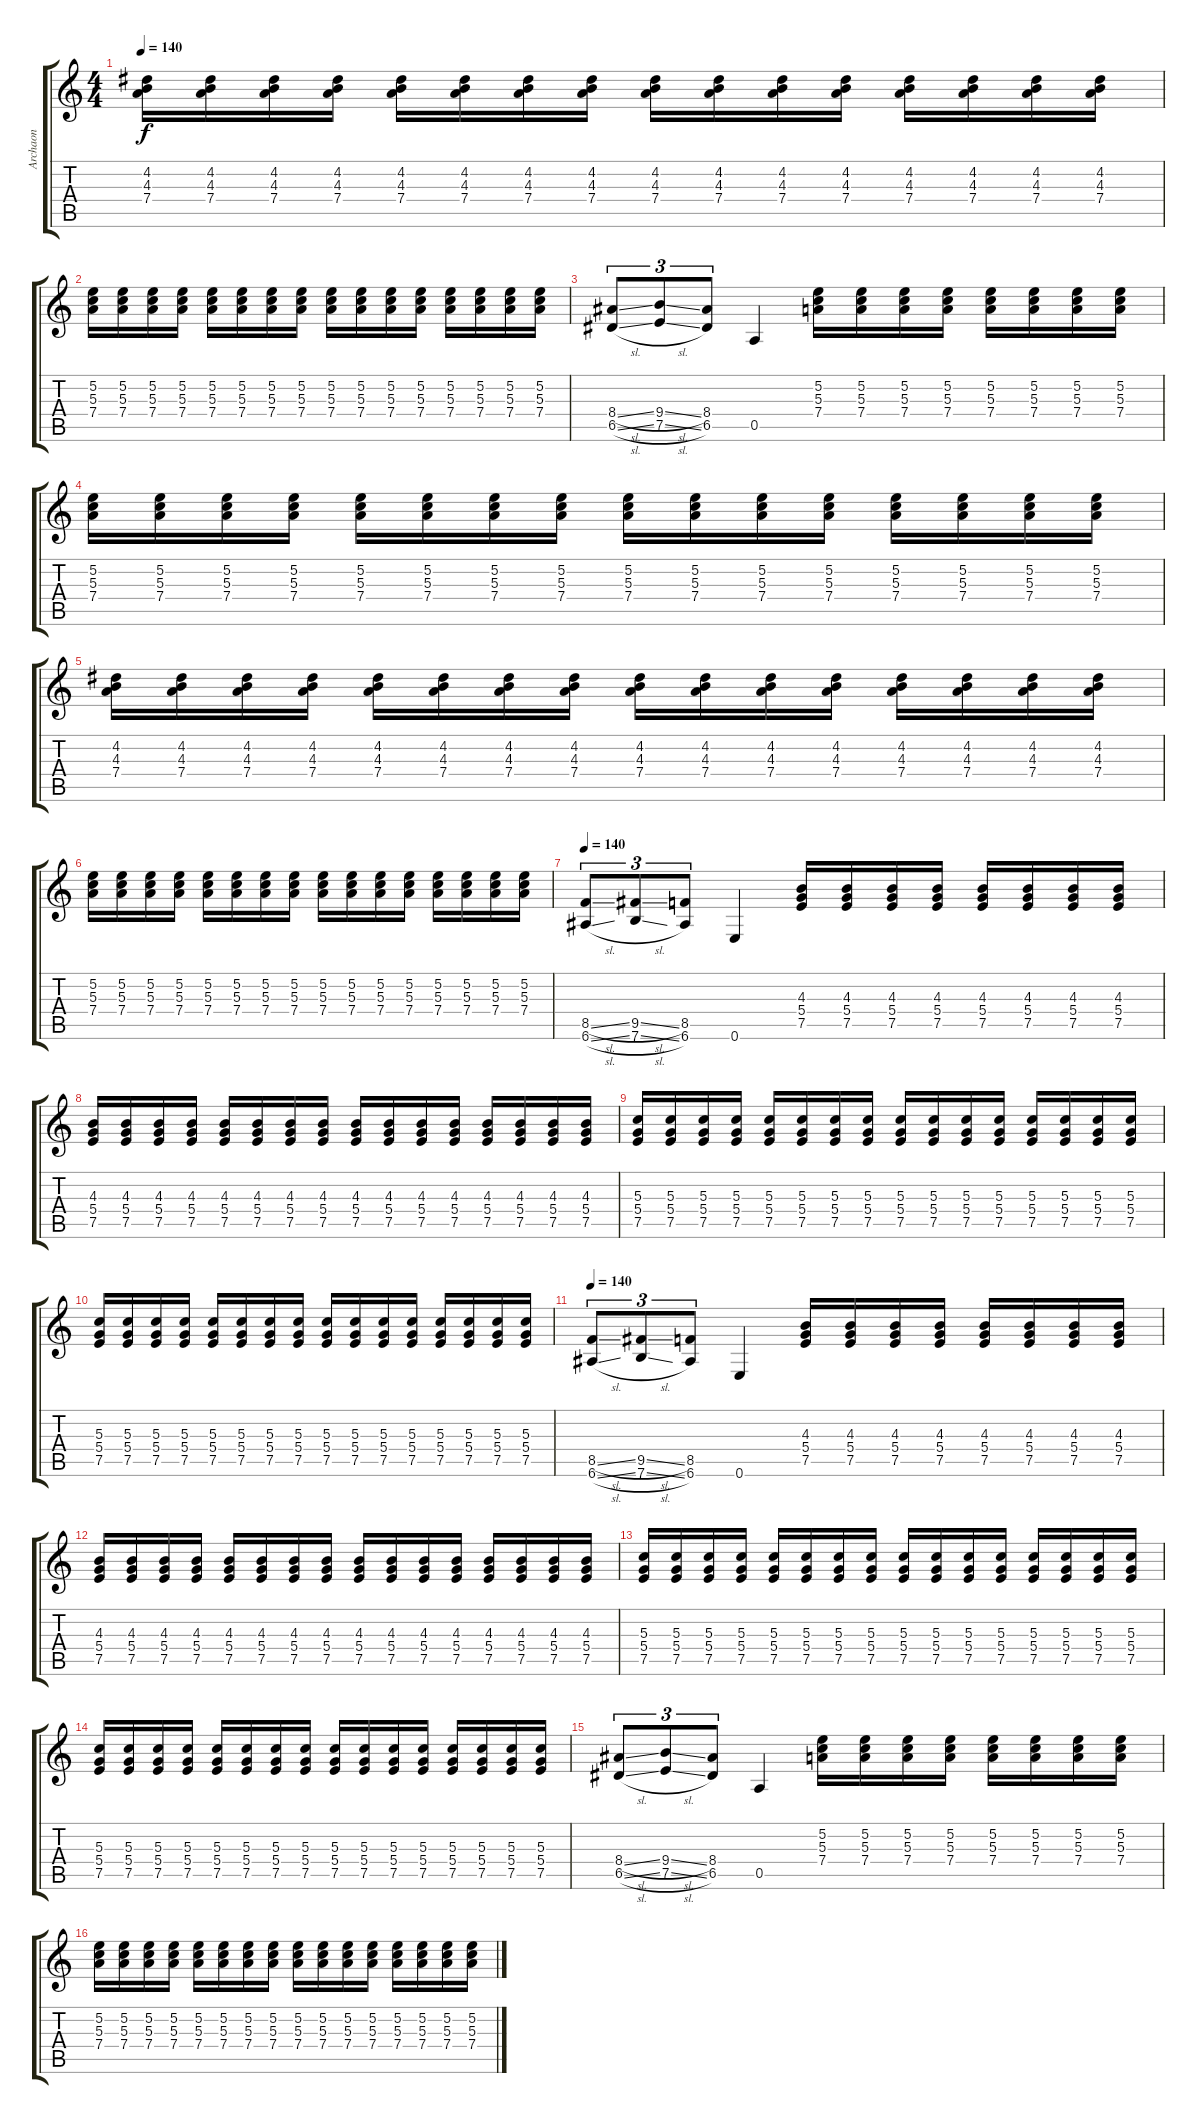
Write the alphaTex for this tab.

\track ("Archaon" "Archaon") {instrument distortionguitar}
\staff {score tabs}
\tuning (E4 B3 G3 D3 A2 E2) {hide}
\ts (4 4)
\tempo 140
\clef g2
\ks c
(4.2 4.3 7.4).16{dy f} (4.2 4.3 7.4).16 (4.2 4.3 7.4).16 (4.2 4.3 7.4).16 (4.2 4.3 7.4).16 (4.2 4.3 7.4).16 (4.2 4.3 7.4).16 (4.2 4.3 7.4).16 (4.2 4.3 7.4).16 (4.2 4.3 7.4).16 (4.2 4.3 7.4).16 (4.2 4.3 7.4).16 (4.2 4.3 7.4).16 (4.2 4.3 7.4).16 (4.2 4.3 7.4).16 (4.2 4.3 7.4).16 |
(5.2 5.3 7.4).16 (5.2 5.3 7.4).16 (5.2 5.3 7.4).16 (5.2 5.3 7.4).16 (5.2 5.3 7.4).16 (5.2 5.3 7.4).16 (5.2 5.3 7.4).16 (5.2 5.3 7.4).16 (5.2 5.3 7.4).16 (5.2 5.3 7.4).16 (5.2 5.3 7.4).16 (5.2 5.3 7.4).16 (5.2 5.3 7.4).16 (5.2 5.3 7.4).16 (5.2 5.3 7.4).16 (5.2 5.3 7.4).16 |
(8.4{sl} 6.5{sl}).8{tu (3 2)} (9.4{sl} 7.5{sl}).8{tu (3 2)} (8.4 6.5).8{tu (3 2)} 0.5.4 (5.2 5.3 7.4).16 (5.2 5.3 7.4).16 (5.2 5.3 7.4).16 (5.2 5.3 7.4).16 (5.2 5.3 7.4).16 (5.2 5.3 7.4).16 (5.2 5.3 7.4).16 (5.2 5.3 7.4).16 |
(5.2 5.3 7.4).16 (5.2 5.3 7.4).16 (5.2 5.3 7.4).16 (5.2 5.3 7.4).16 (5.2 5.3 7.4).16 (5.2 5.3 7.4).16 (5.2 5.3 7.4).16 (5.2 5.3 7.4).16 (5.2 5.3 7.4).16 (5.2 5.3 7.4).16 (5.2 5.3 7.4).16 (5.2 5.3 7.4).16 (5.2 5.3 7.4).16 (5.2 5.3 7.4).16 (5.2 5.3 7.4).16 (5.2 5.3 7.4).16 |
(4.2 4.3 7.4).16 (4.2 4.3 7.4).16 (4.2 4.3 7.4).16 (4.2 4.3 7.4).16 (4.2 4.3 7.4).16 (4.2 4.3 7.4).16 (4.2 4.3 7.4).16 (4.2 4.3 7.4).16 (4.2 4.3 7.4).16 (4.2 4.3 7.4).16 (4.2 4.3 7.4).16 (4.2 4.3 7.4).16 (4.2 4.3 7.4).16 (4.2 4.3 7.4).16 (4.2 4.3 7.4).16 (4.2 4.3 7.4).16 |
(5.2 5.3 7.4).16 (5.2 5.3 7.4).16 (5.2 5.3 7.4).16 (5.2 5.3 7.4).16 (5.2 5.3 7.4).16 (5.2 5.3 7.4).16 (5.2 5.3 7.4).16 (5.2 5.3 7.4).16 (5.2 5.3 7.4).16 (5.2 5.3 7.4).16 (5.2 5.3 7.4).16 (5.2 5.3 7.4).16 (5.2 5.3 7.4).16 (5.2 5.3 7.4).16 (5.2 5.3 7.4).16 (5.2 5.3 7.4).16 |
\tempo 140
(8.5{sl} 6.6{sl}).8{tu (3 2)} (9.5{sl} 7.6{sl}).8{tu (3 2)} (8.5 6.6).8{tu (3 2)} 0.6.4 (4.3 5.4 7.5).16 (4.3 5.4 7.5).16 (4.3 5.4 7.5).16 (4.3 5.4 7.5).16 (4.3 5.4 7.5).16 (4.3 5.4 7.5).16 (4.3 5.4 7.5).16 (4.3 5.4 7.5).16 |
(4.3 5.4 7.5).16 (4.3 5.4 7.5).16 (4.3 5.4 7.5).16 (4.3 5.4 7.5).16 (4.3 5.4 7.5).16 (4.3 5.4 7.5).16 (4.3 5.4 7.5).16 (4.3 5.4 7.5).16 (4.3 5.4 7.5).16 (4.3 5.4 7.5).16 (4.3 5.4 7.5).16 (4.3 5.4 7.5).16 (4.3 5.4 7.5).16 (4.3 5.4 7.5).16 (4.3 5.4 7.5).16 (4.3 5.4 7.5).16 |
(5.3 5.4 7.5).16 (5.3 5.4 7.5).16 (5.3 5.4 7.5).16 (5.3 5.4 7.5).16 (5.3 5.4 7.5).16 (5.3 5.4 7.5).16 (5.3 5.4 7.5).16 (5.3 5.4 7.5).16 (5.3 5.4 7.5).16 (5.3 5.4 7.5).16 (5.3 5.4 7.5).16 (5.3 5.4 7.5).16 (5.3 5.4 7.5).16 (5.3 5.4 7.5).16 (5.3 5.4 7.5).16 (5.3 5.4 7.5).16 |
(5.3 5.4 7.5).16 (5.3 5.4 7.5).16 (5.3 5.4 7.5).16 (5.3 5.4 7.5).16 (5.3 5.4 7.5).16 (5.3 5.4 7.5).16 (5.3 5.4 7.5).16 (5.3 5.4 7.5).16 (5.3 5.4 7.5).16 (5.3 5.4 7.5).16 (5.3 5.4 7.5).16 (5.3 5.4 7.5).16 (5.3 5.4 7.5).16 (5.3 5.4 7.5).16 (5.3 5.4 7.5).16 (5.3 5.4 7.5).16 |
\tempo 140
(8.5{sl} 6.6{sl}).8{tu (3 2)} (9.5{sl} 7.6{sl}).8{tu (3 2)} (8.5 6.6).8{tu (3 2)} 0.6.4 (4.3 5.4 7.5).16 (4.3 5.4 7.5).16 (4.3 5.4 7.5).16 (4.3 5.4 7.5).16 (4.3 5.4 7.5).16 (4.3 5.4 7.5).16 (4.3 5.4 7.5).16 (4.3 5.4 7.5).16 |
(4.3 5.4 7.5).16 (4.3 5.4 7.5).16 (4.3 5.4 7.5).16 (4.3 5.4 7.5).16 (4.3 5.4 7.5).16 (4.3 5.4 7.5).16 (4.3 5.4 7.5).16 (4.3 5.4 7.5).16 (4.3 5.4 7.5).16 (4.3 5.4 7.5).16 (4.3 5.4 7.5).16 (4.3 5.4 7.5).16 (4.3 5.4 7.5).16 (4.3 5.4 7.5).16 (4.3 5.4 7.5).16 (4.3 5.4 7.5).16 |
(5.3 5.4 7.5).16 (5.3 5.4 7.5).16 (5.3 5.4 7.5).16 (5.3 5.4 7.5).16 (5.3 5.4 7.5).16 (5.3 5.4 7.5).16 (5.3 5.4 7.5).16 (5.3 5.4 7.5).16 (5.3 5.4 7.5).16 (5.3 5.4 7.5).16 (5.3 5.4 7.5).16 (5.3 5.4 7.5).16 (5.3 5.4 7.5).16 (5.3 5.4 7.5).16 (5.3 5.4 7.5).16 (5.3 5.4 7.5).16 |
(5.3 5.4 7.5).16 (5.3 5.4 7.5).16 (5.3 5.4 7.5).16 (5.3 5.4 7.5).16 (5.3 5.4 7.5).16 (5.3 5.4 7.5).16 (5.3 5.4 7.5).16 (5.3 5.4 7.5).16 (5.3 5.4 7.5).16 (5.3 5.4 7.5).16 (5.3 5.4 7.5).16 (5.3 5.4 7.5).16 (5.3 5.4 7.5).16 (5.3 5.4 7.5).16 (5.3 5.4 7.5).16 (5.3 5.4 7.5).16 |
(8.4{sl} 6.5{sl}).8{tu (3 2)} (9.4{sl} 7.5{sl}).8{tu (3 2)} (8.4 6.5).8{tu (3 2)} 0.5.4 (5.2 5.3 7.4).16 (5.2 5.3 7.4).16 (5.2 5.3 7.4).16 (5.2 5.3 7.4).16 (5.2 5.3 7.4).16 (5.2 5.3 7.4).16 (5.2 5.3 7.4).16 (5.2 5.3 7.4).16 |
(5.2 5.3 7.4).16 (5.2 5.3 7.4).16 (5.2 5.3 7.4).16 (5.2 5.3 7.4).16 (5.2 5.3 7.4).16 (5.2 5.3 7.4).16 (5.2 5.3 7.4).16 (5.2 5.3 7.4).16 (5.2 5.3 7.4).16 (5.2 5.3 7.4).16 (5.2 5.3 7.4).16 (5.2 5.3 7.4).16 (5.2 5.3 7.4).16 (5.2 5.3 7.4).16 (5.2 5.3 7.4).16 (5.2 5.3 7.4).16
